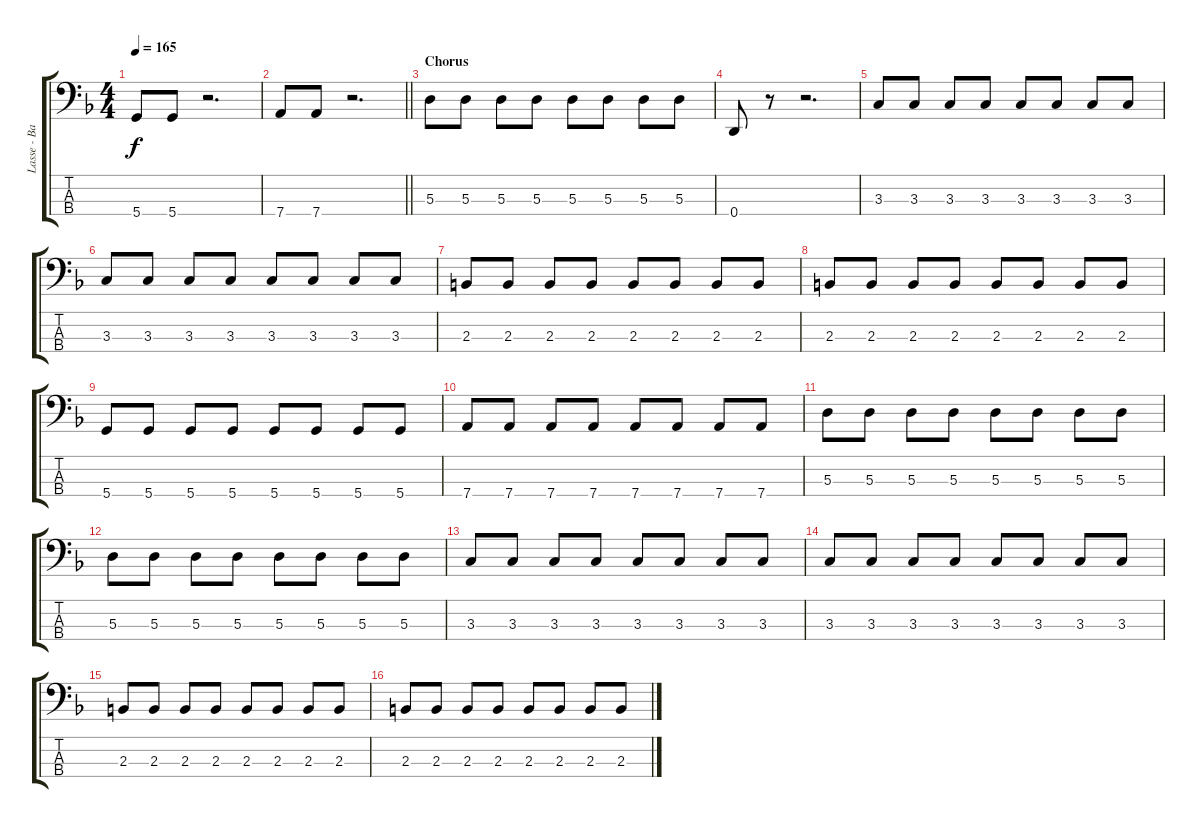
\track ("Lasse - Bass" "Lasse - Ba") {instrument electricbasspick}
\staff {score tabs}
\tuning (G2 D2 A1 D1) {hide}
\ts (4 4)
\tempo 165
\clef f4
\ks dminor
5.4.8{dy f} 5.4.8 r.2{d} |
\barLineRight lightlight
7.4.8 7.4.8 r.2{d} |
\section ("" "Chorus")
5.3.8 5.3.8 5.3.8 5.3.8 5.3.8 5.3.8 5.3.8 5.3.8 |
0.4.8 r.8 r.2{d} |
3.3.8 3.3.8 3.3.8 3.3.8 3.3.8 3.3.8 3.3.8 3.3.8 |
3.3.8 3.3.8 3.3.8 3.3.8 3.3.8 3.3.8 3.3.8 3.3.8 |
2.3.8 2.3.8 2.3.8 2.3.8 2.3.8 2.3.8 2.3.8 2.3.8 |
2.3.8 2.3.8 2.3.8 2.3.8 2.3.8 2.3.8 2.3.8 2.3.8 |
5.4.8 5.4.8 5.4.8 5.4.8 5.4.8 5.4.8 5.4.8 5.4.8 |
7.4.8 7.4.8 7.4.8 7.4.8 7.4.8 7.4.8 7.4.8 7.4.8 |
5.3.8 5.3.8 5.3.8 5.3.8 5.3.8 5.3.8 5.3.8 5.3.8 |
5.3.8 5.3.8 5.3.8 5.3.8 5.3.8 5.3.8 5.3.8 5.3.8 |
3.3.8 3.3.8 3.3.8 3.3.8 3.3.8 3.3.8 3.3.8 3.3.8 |
3.3.8 3.3.8 3.3.8 3.3.8 3.3.8 3.3.8 3.3.8 3.3.8 |
2.3.8 2.3.8 2.3.8 2.3.8 2.3.8 2.3.8 2.3.8 2.3.8 |
2.3.8 2.3.8 2.3.8 2.3.8 2.3.8 2.3.8 2.3.8 2.3.8
